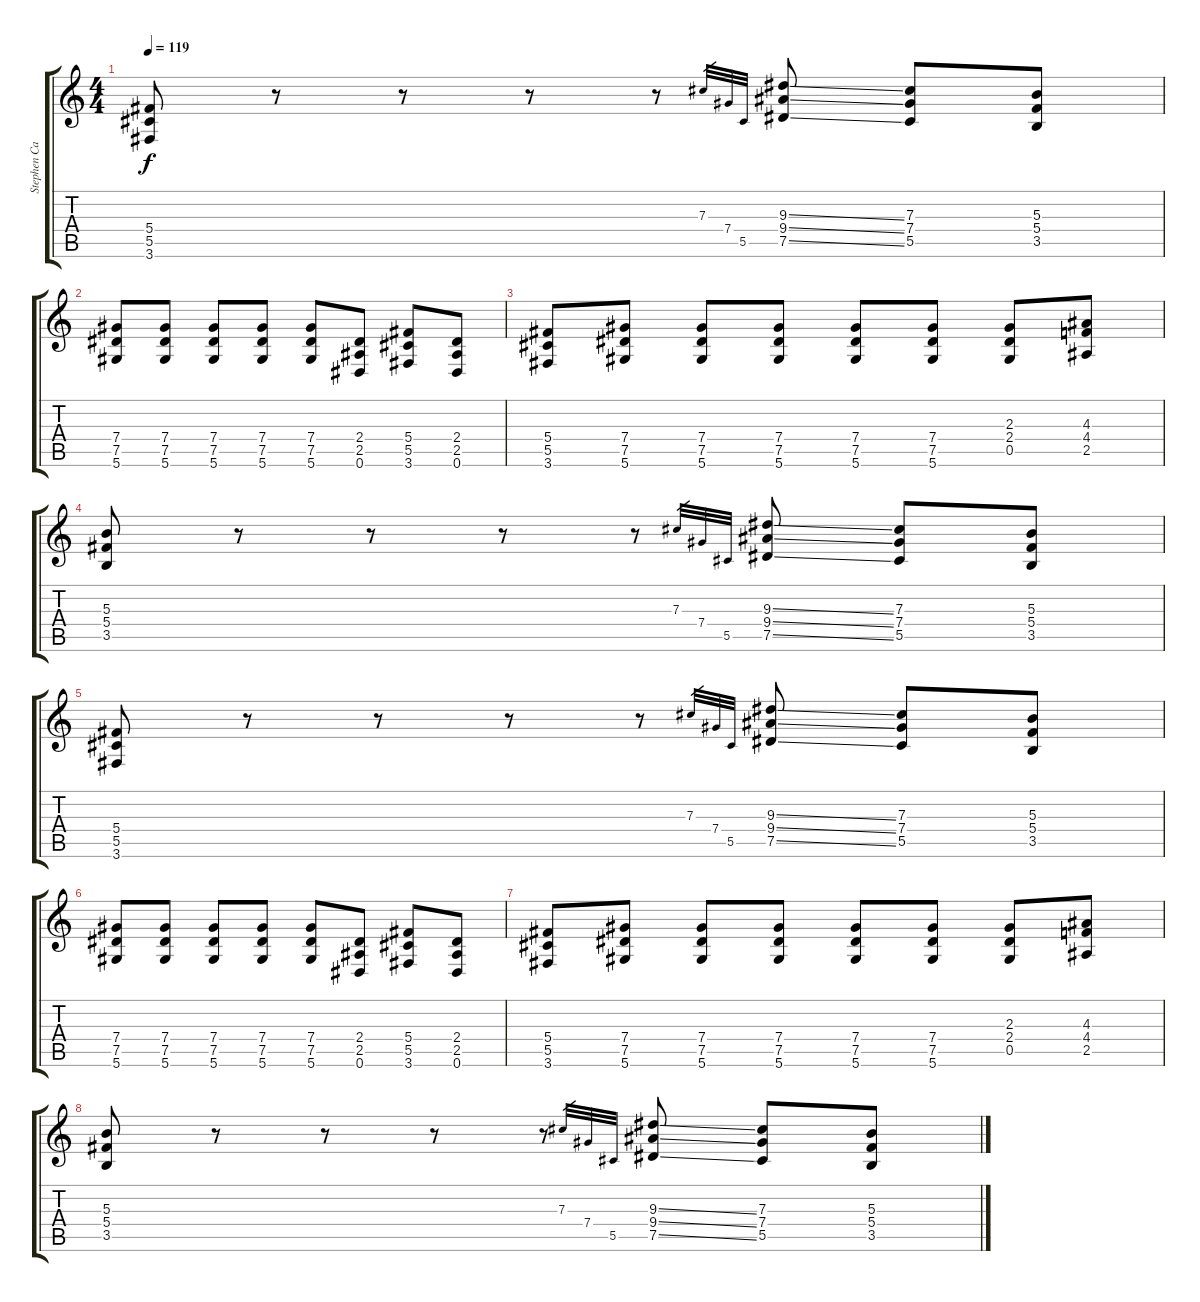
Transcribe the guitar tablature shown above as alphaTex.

\track ("Stephen Carpenter" "Stephen Ca") {instrument acousticguitarsteel}
\staff {score tabs}
\tuning (Eb4 Bb3 Gb3 Db3 Ab2 Eb2) {hide}
\ts (4 4)
\tempo 119
\clef g2
\ks c
(5.4 5.5 3.6).8{dy f} r.8 r.8 r.8 r.8 7.3.32{gr} 7.4.32{gr} 5.5.32{gr} (9.3{ss} 9.4{ss} 7.5{ss}).8 (7.3 7.4 5.5).8 (5.3 5.4 3.5).8 |
(7.4 7.5 5.6).8 (7.4 7.5 5.6).8 (7.4 7.5 5.6).8 (7.4 7.5 5.6).8 (7.4 7.5 5.6).8 (2.4 2.5 0.6).8 (5.4 5.5 3.6).8 (2.4 2.5 0.6).8 |
(5.4 5.5 3.6).8 (7.4 7.5 5.6).8 (7.4 7.5 5.6).8 (7.4 7.5 5.6).8 (7.4 7.5 5.6).8 (7.4 7.5 5.6).8 (2.3 2.4 0.5).8 (4.3 4.4 2.5).8 |
(5.3 5.4 3.5).8 r.8 r.8 r.8 r.8 7.3.32{gr} 7.4.32{gr} 5.5.32{gr} (9.3{ss} 9.4{ss} 7.5{ss}).8 (7.3 7.4 5.5).8 (5.3 5.4 3.5).8 |
(5.4 5.5 3.6).8 r.8 r.8 r.8 r.8 7.3.32{gr} 7.4.32{gr} 5.5.32{gr} (9.3{ss} 9.4{ss} 7.5{ss}).8 (7.3 7.4 5.5).8 (5.3 5.4 3.5).8 |
(7.4 7.5 5.6).8 (7.4 7.5 5.6).8 (7.4 7.5 5.6).8 (7.4 7.5 5.6).8 (7.4 7.5 5.6).8 (2.4 2.5 0.6).8 (5.4 5.5 3.6).8 (2.4 2.5 0.6).8 |
(5.4 5.5 3.6).8 (7.4 7.5 5.6).8 (7.4 7.5 5.6).8 (7.4 7.5 5.6).8 (7.4 7.5 5.6).8 (7.4 7.5 5.6).8 (2.3 2.4 0.5).8 (4.3 4.4 2.5).8 |
(5.3 5.4 3.5).8 r.8 r.8 r.8 r.8 7.3.32{gr} 7.4.32{gr} 5.5.32{gr} (9.3{ss} 9.4{ss} 7.5{ss}).8 (7.3 7.4 5.5).8 (5.3 5.4 3.5).8
